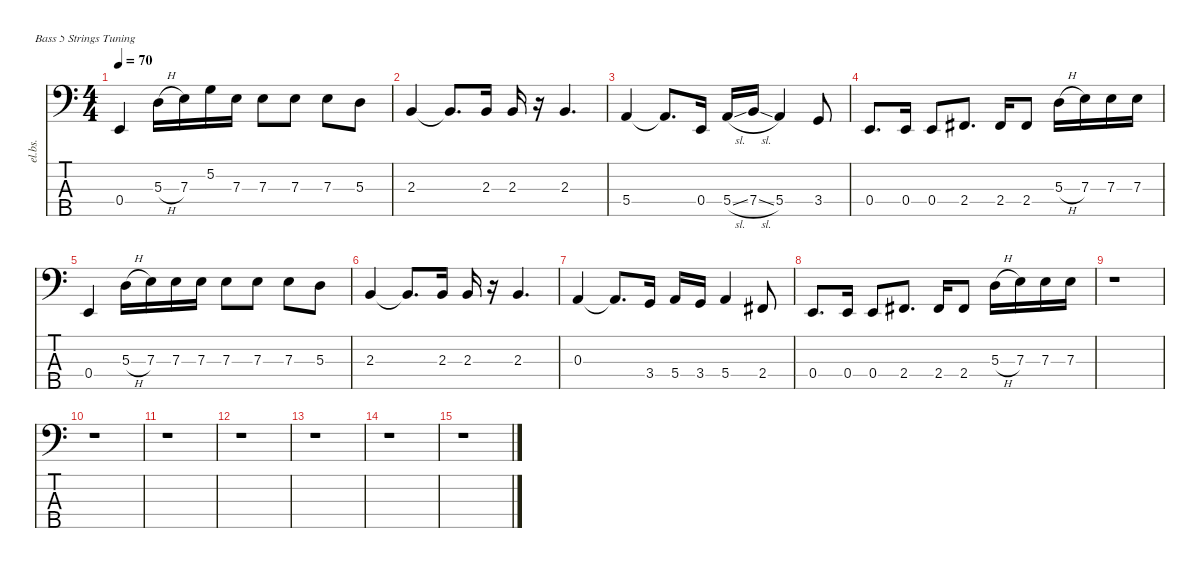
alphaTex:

\defaultSystemsLayout 4
\hideDynamics
\bracketExtendMode nobrackets
\otherSystemsTrackNameOrientation horizontal
\track ("Bass" "el.bs.") {defaultSystemsLayout 8 instrument electricbassfinger}
\staff {score tabs}
\tuning (G2 D2 A1 E1 B0)
\ts (4 4)
\tempo 70
\clef f4
\ks c
0.4.4{dy f beam Up} 5.3{h}.16{beam Down} 7.3.16{beam Down} 5.2.16{beam Down} 7.3.16{beam Down} 7.3.8{beam Down} 7.3.8{beam Down} 7.3.8{beam Down} 5.3.8{beam Down} |
2.3.4{beam Up} 2.3{t}.8{d beam Up} 2.3.16{beam Up} 2.3.16{beam Up} r.16{beam Up} 2.3.4{d beam Up} |
5.4.4{beam Up} 5.4{t}.8{d beam Up} 0.4.16{beam Up} 5.4{sl}.16{beam Up} 7.4{sl}.16{beam Up} 5.4.4{beam Up} 3.4.8{beam Up} |
0.4.8{d beam Up} 0.4.16{beam Up} 0.4.8{beam Up} 2.4{acc #}.8{d beam Up} 2.4{acc #}.16{beam Up} 2.4{acc #}.8{beam Up} 5.3{h}.16{beam Down} 7.3.16{beam Down} 7.3.16{beam Down} 7.3.16{beam Down} |
0.4.4{beam Up} 5.3{h}.16{beam Down} 7.3.16{beam Down} 7.3.16{beam Down} 7.3.16{beam Down} 7.3.8{beam Down} 7.3.8{beam Down} 7.3.8{beam Down} 5.3.8{beam Down} |
2.3.4{beam Up} 2.3{t}.8{d beam Up} 2.3.16{beam Up} 2.3.16{beam Up} r.16{beam Up} 2.3.4{d beam Up} |
0.3.4{beam Up} 0.3{t}.8{d beam Up} 3.4.16{beam Up} 5.4.16{beam Up} 3.4.16{beam Up} 5.4.4{beam Up} 2.4{acc #}.8{beam Up} |
0.4.8{d beam Up} 0.4.16{beam Up} 0.4.8{beam Up} 2.4{acc #}.8{d beam Up} 2.4{acc #}.16{beam Up} 2.4{acc #}.8{beam Up} 5.3{h}.16{beam Down} 7.3.16{beam Down} 7.3.16{beam Down} 7.3.16{beam Down} |
r.1{beam Down} |
r.1{beam Down} |
r.1{beam Down} |
r.1{beam Down} |
r.1{beam Down} |
r.1{beam Down} |
r.1{beam Down}
